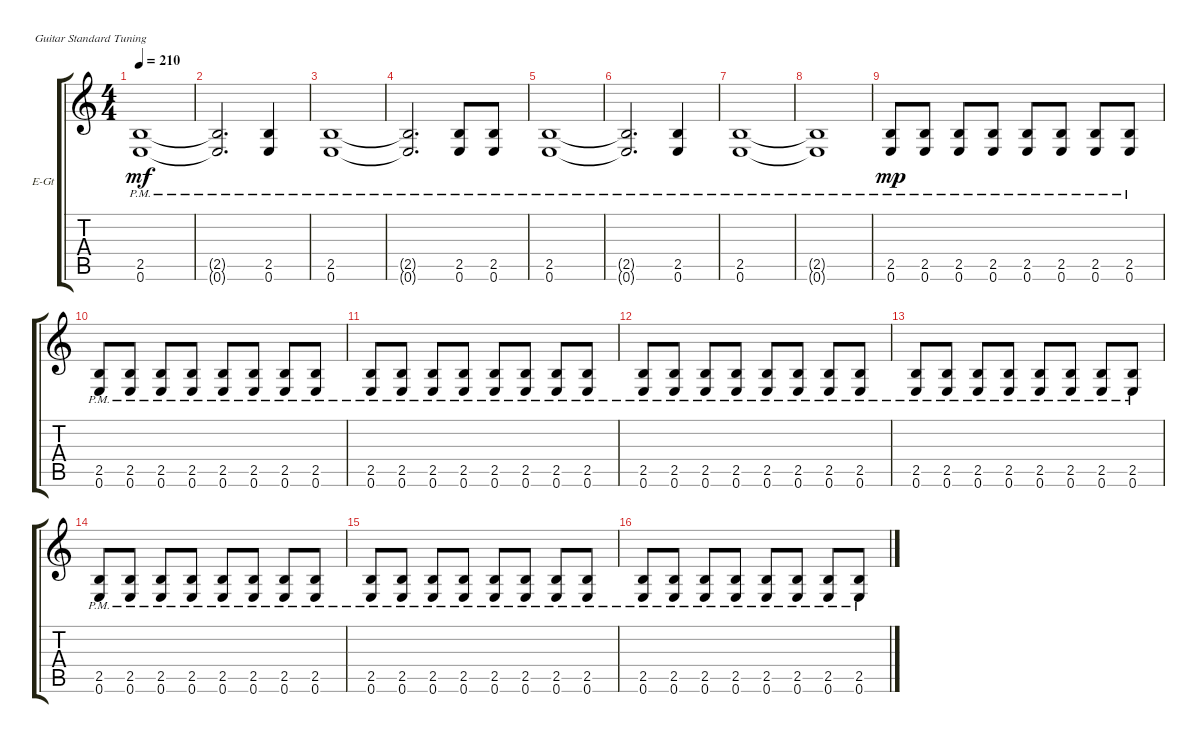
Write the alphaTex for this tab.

\bracketExtendMode groupsimilarinstruments
\firstSystemTrackNameOrientation horizontal
\otherSystemsTrackNameOrientation horizontal
\track ("left" "E-Gt") {instrument distortionguitar}
\staff {score tabs}
\tuning (E4 B3 G3 D3 A2 E2)
\ts (4 4)
\tempo 210
\clef g2
\ks c
(0.6{pm} 2.5{pm}).1{dy mf} |
(0.6{pm t} 2.5{pm t}).2{d} (2.5{pm} 0.6{pm}).4 |
(0.6{pm} 2.5{pm}).1 |
(2.5{pm t} 0.6{pm t}).2{d} (0.6{pm} 2.5{pm}).8 (0.6{pm} 2.5{pm}).8 |
(0.6{pm} 2.5{pm}).1 |
(0.6{pm t} 2.5{pm t}).2{d} (2.5{pm} 0.6{pm}).4 |
(0.6{pm} 2.5{pm}).1 |
(2.5{pm t} 0.6{pm t}).1 |
(0.6{pm} 2.5{pm}).8{dy mp} (0.6{pm} 2.5{pm}).8 (0.6{pm} 2.5{pm}).8 (0.6{pm} 2.5{pm}).8 (0.6{pm} 2.5{pm}).8 (0.6{pm} 2.5{pm}).8 (0.6{pm} 2.5{pm}).8 (0.6{pm} 2.5{pm}).8 |
(0.6{pm} 2.5{pm}).8 (0.6{pm} 2.5{pm}).8 (0.6{pm} 2.5{pm}).8 (0.6{pm} 2.5{pm}).8 (0.6{pm} 2.5{pm}).8 (0.6{pm} 2.5{pm}).8 (0.6{pm} 2.5{pm}).8 (0.6{pm} 2.5{pm}).8 |
(0.6{pm} 2.5{pm}).8 (0.6{pm} 2.5{pm}).8 (0.6{pm} 2.5{pm}).8 (0.6{pm} 2.5{pm}).8 (0.6{pm} 2.5{pm}).8 (0.6{pm} 2.5{pm}).8 (0.6{pm} 2.5{pm}).8 (0.6{pm} 2.5{pm}).8 |
(0.6{pm} 2.5{pm}).8 (0.6{pm} 2.5{pm}).8 (0.6{pm} 2.5{pm}).8 (0.6{pm} 2.5{pm}).8 (0.6{pm} 2.5{pm}).8 (0.6{pm} 2.5{pm}).8 (0.6{pm} 2.5{pm}).8 (0.6{pm} 2.5{pm}).8 |
(0.6{pm} 2.5{pm}).8 (0.6{pm} 2.5{pm}).8 (0.6{pm} 2.5{pm}).8 (0.6{pm} 2.5{pm}).8 (0.6{pm} 2.5{pm}).8 (0.6{pm} 2.5{pm}).8 (0.6{pm} 2.5{pm}).8 (0.6{pm} 2.5{pm}).8 |
(0.6{pm} 2.5{pm}).8 (0.6{pm} 2.5{pm}).8 (0.6{pm} 2.5{pm}).8 (0.6{pm} 2.5{pm}).8 (0.6{pm} 2.5{pm}).8 (0.6{pm} 2.5{pm}).8 (0.6{pm} 2.5{pm}).8 (0.6{pm} 2.5{pm}).8 |
(0.6{pm} 2.5{pm}).8 (0.6{pm} 2.5{pm}).8 (0.6{pm} 2.5{pm}).8 (0.6{pm} 2.5{pm}).8 (0.6{pm} 2.5{pm}).8 (0.6{pm} 2.5{pm}).8 (0.6{pm} 2.5{pm}).8 (0.6{pm} 2.5{pm}).8 |
(0.6{pm} 2.5{pm}).8 (0.6{pm} 2.5{pm}).8 (0.6{pm} 2.5{pm}).8 (0.6{pm} 2.5{pm}).8 (0.6{pm} 2.5{pm}).8 (0.6{pm} 2.5{pm}).8 (0.6{pm} 2.5{pm}).8 (0.6{pm} 2.5{pm}).8
